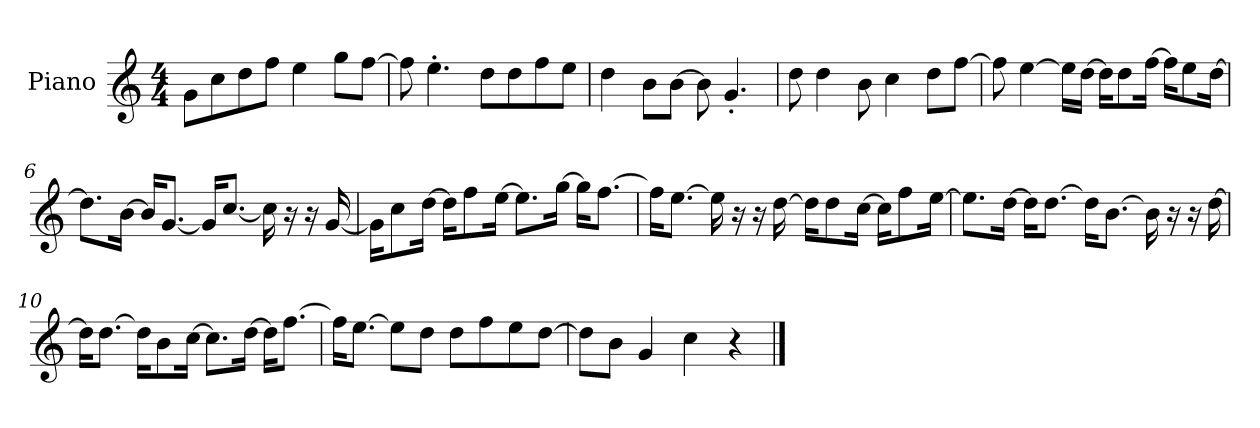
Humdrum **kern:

**kern
*part1
*staff1
*I"Piano
*I'P-no
*clefG2
*k[]
*M4/4
*MM90
=1
8g\L
8cc\
8dd\
8ff\J
4ee\
8gg\L
[8ff\J
=2
8ff\]
4.ee'\
8dd\L
8dd\
8ff\
8ee\J
=3
4dd\
8b\L
[8b\J
8b\]
4.g'/
=4
8dd\
4dd\
8b\
4cc\
8dd\L
[8ff\J
=5
8ff\]
[4ee\
16ee\LL]
[16dd\JJ
16dd\KL]
8dd\
[16ff\Jk
16ff\KL]
8ee\
[16dd\Jk
!!LO:LB:g=z
=6
8.dd\L]
[16b\Jk
16b/KL]
[8.g/J
16g/KL]
[8.cc/J
16cc\]
16r
16r
[16g/
=7
16g\KL]
8cc\
[16dd\Jk
16dd\KL]
8ff\
[16ee\Jk
8.ee\L]
[16gg\Jk
16gg\KL]
[8.ff\J
=8
16ff\KL]
[8.ee\J
16ee\]
16r
16r
[16dd\
16dd\KL]
8dd\
[16cc\Jk
16cc\KL]
8ff\
[16ee\Jk
!!LO:LB:g=z
=9
8.ee\L]
[16dd\Jk
16dd\KL]
[8.dd\J
16dd\KL]
[8.b\J
16b\]
16r
16r
[16dd\
=10
16dd\KL]
[8.dd\J
16dd\KL]
8b\
[16cc\Jk
8.cc\L]
[16dd\Jk
16dd\KL]
[8.ff\J
=11
16ff\KL]
[8.ee\J
8ee\L]
8dd\J
8dd\L
8ff\
8ee\
[8dd\J
=12
8dd\L]
8b\J
4g/
4cc\
4r
==
*-
